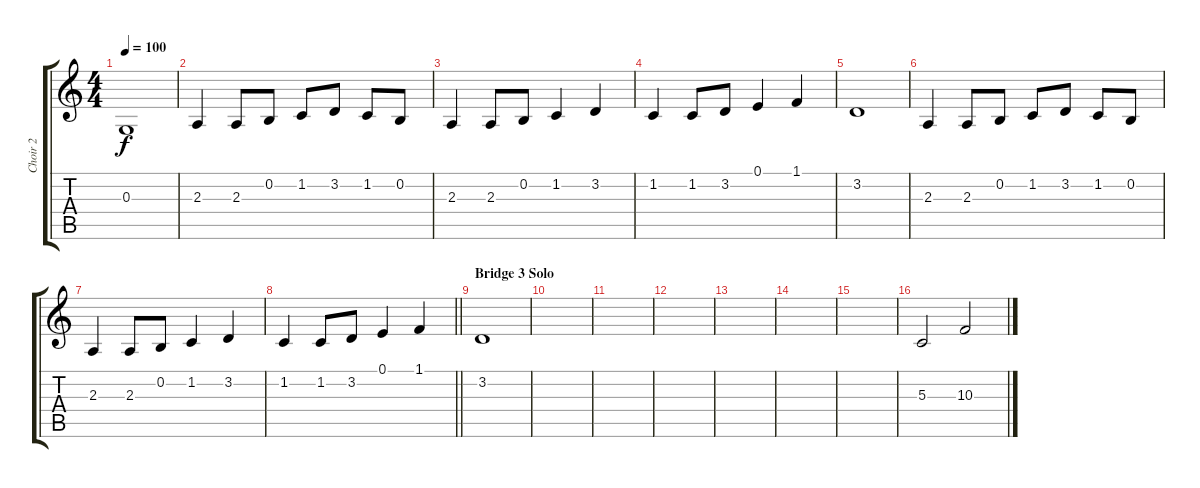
\track ("Choir 2" "Choir 2") {instrument choiraahs}
\staff {score tabs}
\tuning (E4 B3 G3 D3 A2 E2) {hide}
\ts (4 4)
\tempo 100
\clef g2
\ks c
0.3.1{dy f} |
2.3.4 2.3.8 0.2.8 1.2.8 3.2.8 1.2.8 0.2.8 |
2.3.4 2.3.8 0.2.8 1.2.4 3.2.4 |
1.2.4 1.2.8 3.2.8 0.1.4 1.1.4 |
3.2.1 |
2.3.4 2.3.8 0.2.8 1.2.8 3.2.8 1.2.8 0.2.8 |
2.3.4 2.3.8 0.2.8 1.2.4 3.2.4 |
\barLineRight lightlight
1.2.4 1.2.8 3.2.8 0.1.4 1.1.4 |
\section ("" "Bridge 3 Solo")
3.2.1 |
|
|
|
|
|
|
5.3.2 10.3.2
